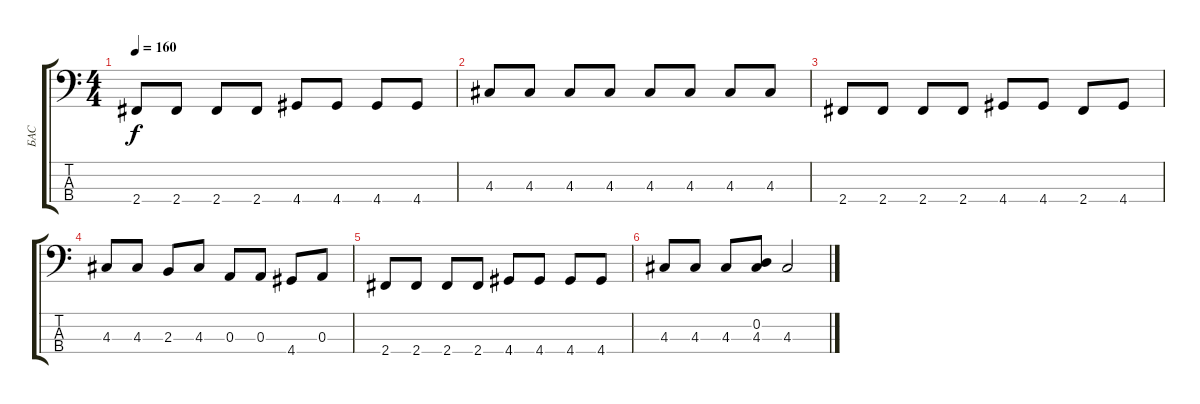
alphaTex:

\track ("БАС" "БАС") {instrument electricbasspick}
\staff {score tabs}
\tuning (G2 D2 A1 E1) {hide}
\ts (4 4)
\tempo 160
\clef f4
\ks c
2.4.8{dy f} 2.4.8 2.4.8 2.4.8 4.4.8 4.4.8 4.4.8 4.4.8 |
4.3.8 4.3.8 4.3.8 4.3.8 4.3.8 4.3.8 4.3.8 4.3.8 |
2.4.8 2.4.8 2.4.8 2.4.8 4.4.8 4.4.8 2.4.8 4.4.8 |
4.3.8 4.3.8 2.3.8 4.3.8 0.3.8 0.3.8 4.4.8 0.3.8 |
2.4.8 2.4.8 2.4.8 2.4.8 4.4.8 4.4.8 4.4.8 4.4.8 |
4.3.8 4.3.8 4.3.8 (0.2 4.3).8 4.3.2
